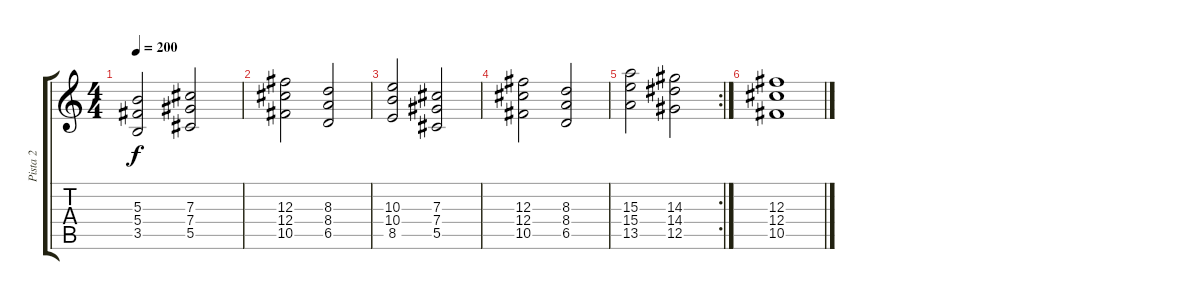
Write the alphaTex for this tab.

\track ("Pista 2" "Pista 2") {instrument distortionguitar}
\staff {score tabs}
\tuning (Eb4 Bb3 Gb3 Db3 Ab2 Eb2) {hide}
\ts (4 4)
\tempo 200
\clef g2
\ks c
(5.3 5.4 3.5).2{dy f} (7.3 7.4 5.5).2 |
(12.3 12.4 10.5).2 (8.3 8.4 6.5).2 |
(10.3 10.4 8.5).2 (7.3 7.4 5.5).2 |
(12.3 12.4 10.5).2 (8.3 8.4 6.5).2 |
\rc 2
(15.3 15.4 13.5).2 (14.3 14.4 12.5).2 |
(12.3 12.4 10.5).1
